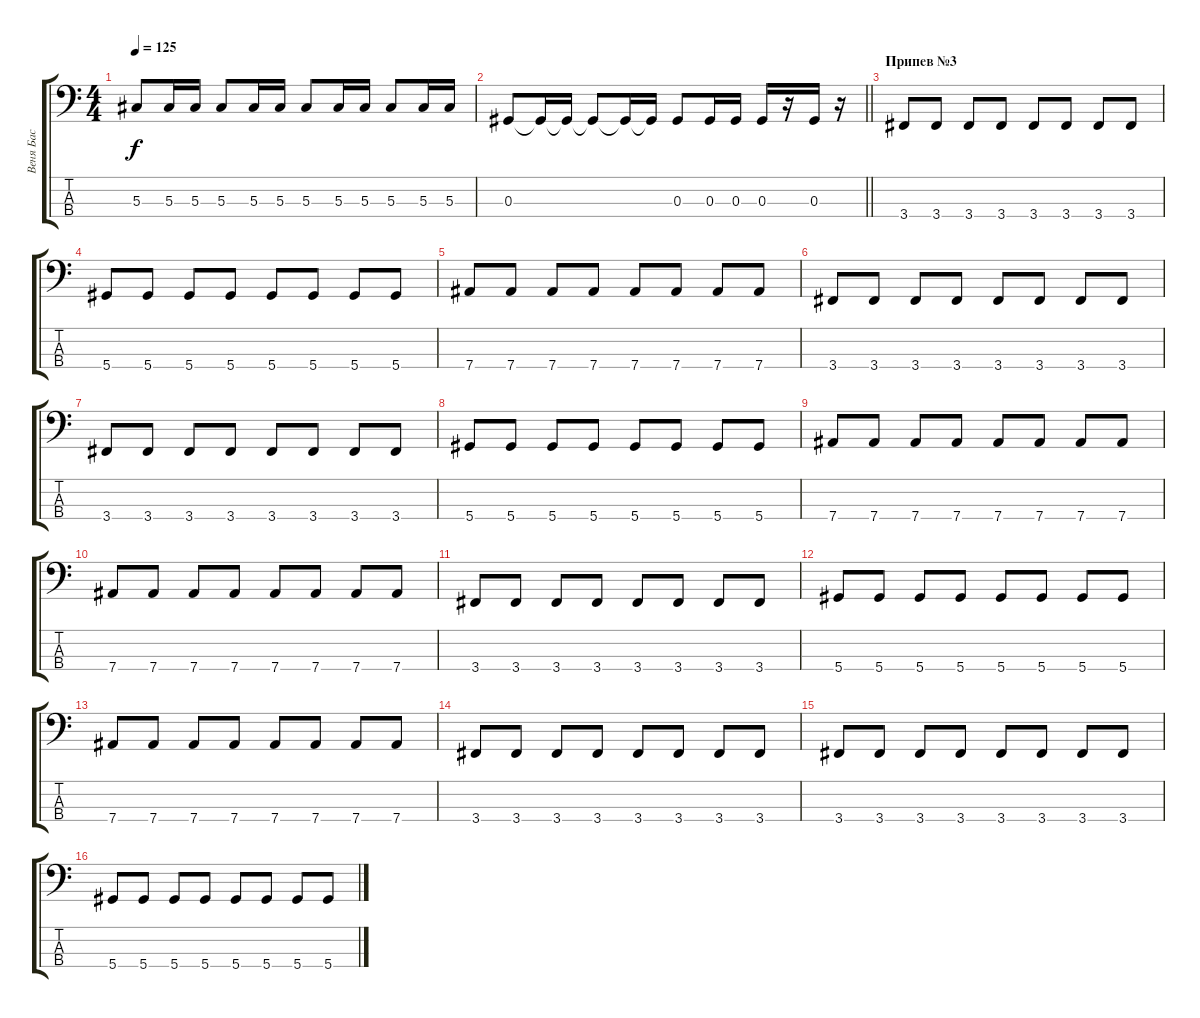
\track ("Веня Бас" "Веня Бас") {instrument electricbassfinger}
\staff {score tabs}
\tuning (Gb2 Db2 Ab1 Eb1) {hide}
\ts (4 4)
\tempo 125
\clef f4
\ks c
5.3.8{dy f} 5.3.16 5.3.16 5.3.8 5.3.16 5.3.16 5.3.8 5.3.16 5.3.16 5.3.8 5.3.16 5.3.16 |
\barLineRight lightlight
0.3.8 0.3{t}.16 0.3{t}.16 0.3{t}.8 0.3{t}.16 0.3{t}.16 0.3.8 0.3.16 0.3.16 0.3.16 r.16 0.3.16 r.16 |
\section ("" "Припев №3")
3.4.8 3.4.8 3.4.8 3.4.8 3.4.8 3.4.8 3.4.8 3.4.8 |
5.4.8 5.4.8 5.4.8 5.4.8 5.4.8 5.4.8 5.4.8 5.4.8 |
7.4.8 7.4.8 7.4.8 7.4.8 7.4.8 7.4.8 7.4.8 7.4.8 |
3.4.8 3.4.8 3.4.8 3.4.8 3.4.8 3.4.8 3.4.8 3.4.8 |
3.4.8 3.4.8 3.4.8 3.4.8 3.4.8 3.4.8 3.4.8 3.4.8 |
5.4.8 5.4.8 5.4.8 5.4.8 5.4.8 5.4.8 5.4.8 5.4.8 |
7.4.8 7.4.8 7.4.8 7.4.8 7.4.8 7.4.8 7.4.8 7.4.8 |
7.4.8 7.4.8 7.4.8 7.4.8 7.4.8 7.4.8 7.4.8 7.4.8 |
3.4.8 3.4.8 3.4.8 3.4.8 3.4.8 3.4.8 3.4.8 3.4.8 |
5.4.8 5.4.8 5.4.8 5.4.8 5.4.8 5.4.8 5.4.8 5.4.8 |
7.4.8 7.4.8 7.4.8 7.4.8 7.4.8 7.4.8 7.4.8 7.4.8 |
3.4.8 3.4.8 3.4.8 3.4.8 3.4.8 3.4.8 3.4.8 3.4.8 |
3.4.8 3.4.8 3.4.8 3.4.8 3.4.8 3.4.8 3.4.8 3.4.8 |
5.4.8 5.4.8 5.4.8 5.4.8 5.4.8 5.4.8 5.4.8 5.4.8
